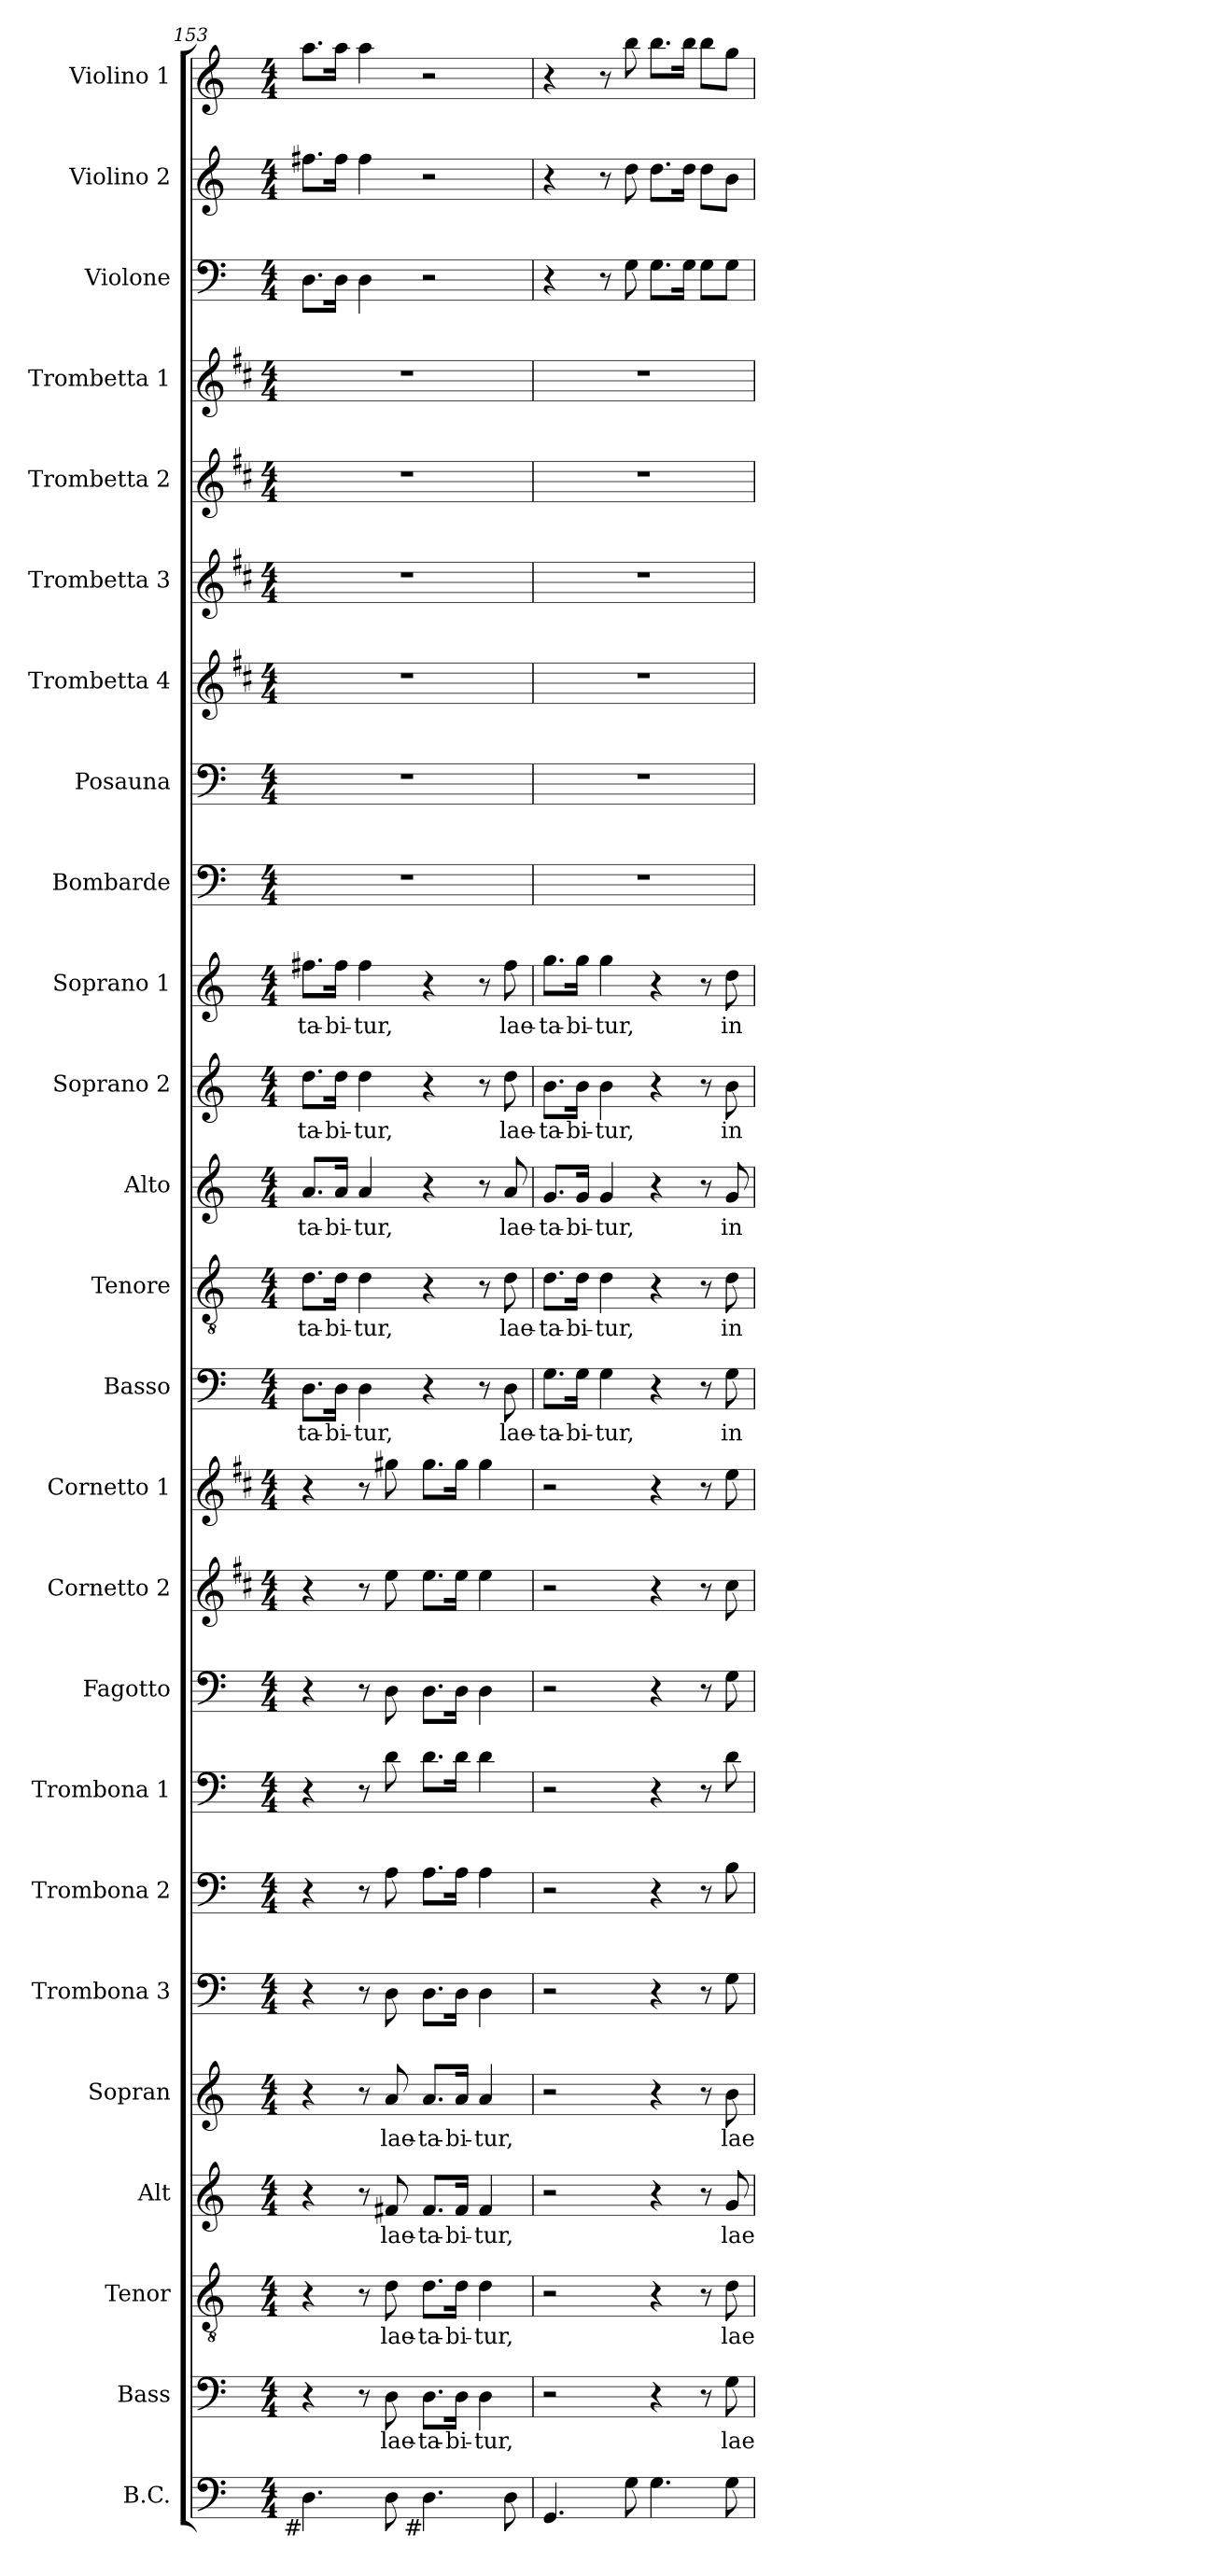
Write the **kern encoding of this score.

**kern	**kern	**text	**kern	**text	**kern	**text	**kern	**text	**kern	**kern	**kern	**kern	**kern	**kern	**kern	**text	**kern	**text	**kern	**text	**kern	**text	**kern	**text	**kern	**kern	**kern	**kern	**kern	**kern	**kern	**kern	**kern
*part25	*part24	*part24	*part23	*part23	*part22	*part22	*part21	*part21	*part20	*part19	*part18	*part17	*part16	*part15	*part14	*part14	*part13	*part13	*part12	*part12	*part11	*part11	*part10	*part10	*part9	*part8	*part7	*part6	*part5	*part4	*part3	*part2	*part1
*staff25	*staff24	*staff24	*staff23	*staff23	*staff22	*staff22	*staff21	*staff21	*staff20	*staff19	*staff18	*staff17	*staff16	*staff15	*staff14	*staff14	*staff13	*staff13	*staff12	*staff12	*staff11	*staff11	*staff10	*staff10	*staff9	*staff8	*staff7	*staff6	*staff5	*staff4	*staff3	*staff2	*staff1
*I"B.C.	*I"Bass	*	*I"Tenor	*	*I"Alt	*	*I"Sopran	*	*I"Trombona 3	*I"Trombona 2	*I"Trombona 1	*I"Fagotto	*I"Cornetto 2	*I"Cornetto 1	*I"Basso	*	*I"Tenore	*	*I"Alto	*	*I"Soprano 2	*	*I"Soprano 1	*	*I"Bombarde	*I"Posauna	*I"Trombetta 4	*I"Trombetta 3	*I"Trombetta 2	*I"Trombetta 1	*I"Violone	*I"Violino 2	*I"Violino 1
*I'B.C.	*I'B.	*	*I'T.	*	*I'A.	*	*I'S.	*	*I'Tbn. 2	*I'Tbn. 2	*I'Tbn. 1	*I'Fag.	*I'Cor. 2	*I'Cor. 1	*I'B.	*	*I'T.	*	*I'A.	*	*I'S.	*	*I'S.	*	*	*	*	*	*	*	*	*I'Vl. 2	*I'Vl. 1
!!LO:PB:g=z
*clefF4	*clefF4	*	*clefGv2	*	*clefG2	*	*clefG2	*	*clefF4	*clefF4	*clefF4	*clefF4	*clefG2	*clefG2	*clefF4	*	*clefGv2	*	*clefG2	*	*clefG2	*	*clefG2	*	*clefF4	*clefF4	*clefG2	*clefG2	*clefG2	*clefG2	*clefF4	*clefG2	*clefG2
*	*	*	*ITrd7c12	*	*	*	*	*	*	*	*	*	*ITrd1c2	*ITrd1c2	*	*	*ITrd7c12	*	*	*	*	*	*	*	*	*	*ITrd1c2	*ITrd1c2	*ITrd1c2	*ITrd1c2	*	*	*
*k[]	*k[]	*	*k[]	*	*k[]	*	*k[]	*	*k[]	*k[]	*k[]	*k[]	*k[]	*k[]	*k[]	*	*k[]	*	*k[]	*	*k[]	*	*k[]	*	*k[]	*k[]	*k[]	*k[]	*k[]	*k[]	*k[]	*k[]	*k[]
*C:	*C:	*	*C:	*	*C:	*	*C:	*	*C:	*C:	*C:	*C:	*C:	*C:	*C:	*	*C:	*	*C:	*	*C:	*	*C:	*	*C:	*C:	*C:	*C:	*C:	*C:	*C:	*C:	*C:
*M4/4	*M4/4	*	*M4/4	*	*M4/4	*	*M4/4	*	*M4/4	*M4/4	*M4/4	*M4/4	*M4/4	*M4/4	*M4/4	*	*M4/4	*	*M4/4	*	*M4/4	*	*M4/4	*	*M4/4	*M4/4	*M4/4	*M4/4	*M4/4	*M4/4	*M4/4	*M4/4	*M4/4
=153	=153	=153	=153	=153	=153	=153	=153	=153	=153	=153	=153	=153	=153	=153	=153	=153	=153	=153	=153	=153	=153	=153	=153	=153	=153	=153	=153	=153	=153	=153	=153	=153	=153
!	!	!	!	!	!	!	!	!	!	!	!	!	!	!	!	!LO:LY:b:color=#000000	!	!	!	!	!	!	!	!	!	!	!	!	!	!	!	!	!
!	!	!	!	!	!	!	!	!	!	!	!	!	!	!	!	!	!	!LO:LY:b:color=#000000	!	!	!	!	!	!	!	!	!	!	!	!	!	!	!
!	!	!	!	!	!	!	!	!	!	!	!	!	!	!	!	!	!	!	!	!LO:LY:b:color=#000000	!	!	!	!	!	!	!	!	!	!	!	!	!
!	!	!	!	!	!	!	!	!	!	!	!	!	!	!	!	!	!	!	!	!	!	!LO:LY:b:color=#000000	!	!	!	!	!	!	!	!	!	!	!
!LO:TX:b:rj:t=#	!	!	!	!	!	!	!	!	!	!	!	!	!	!	!	!	!	!	!	!	!	!	!	!	!	!	!	!	!	!	!	!	!
!	!	!	!	!	!	!	!	!	!	!	!	!	!	!	!	!	!	!	!	!	!	!	!	!LO:LY:b:color=#000000	!	!	!	!	!	!	!	!	!
4.Di\	4r	.	4r	.	4r	.	4r	.	4r	4r	4r	4r	4r	4r	8.Di\L	-ta-	8.Di\L	-ta-	8.ai/L	-ta-	8.ddi\L	-ta-	8.ff#Xi\L	-ta-	1r	1r	1r	1r	1r	1r	8.Di\L	8.ff#Xi\L	8.aai\L
!	!	!	!	!	!	!	!	!	!	!	!	!	!	!	!	!LO:LY:b:color=#000000	!	!	!	!	!	!	!	!	!	!	!	!	!	!	!	!	!
!	!	!	!	!	!	!	!	!	!	!	!	!	!	!	!	!	!	!LO:LY:b:color=#000000	!	!	!	!	!	!	!	!	!	!	!	!	!	!	!
!	!	!	!	!	!	!	!	!	!	!	!	!	!	!	!	!	!	!	!	!LO:LY:b:color=#000000	!	!	!	!	!	!	!	!	!	!	!	!	!
!	!	!	!	!	!	!	!	!	!	!	!	!	!	!	!	!	!	!	!	!	!	!LO:LY:b:color=#000000	!	!	!	!	!	!	!	!	!	!	!
!	!	!	!	!	!	!	!	!	!	!	!	!	!	!	!	!	!	!	!	!	!	!	!	!LO:LY:b:color=#000000	!	!	!	!	!	!	!	!	!
.	.	.	.	.	.	.	.	.	.	.	.	.	.	.	16Di\Jk	-bi-	16Di\Jk	-bi-	16ai/Jk	-bi-	16ddi\Jk	-bi-	16ff#i\Jk	-bi-	.	.	.	.	.	.	16Di\Jk	16ff#i\Jk	16aai\Jk
!	!	!	!	!	!	!	!	!	!	!	!	!	!	!	!	!LO:LY:b:color=#000000	!	!	!	!	!	!	!	!	!	!	!	!	!	!	!	!	!
!	!	!	!	!	!	!	!	!	!	!	!	!	!	!	!	!	!	!LO:LY:b:color=#000000	!	!	!	!	!	!	!	!	!	!	!	!	!	!	!
!	!	!	!	!	!	!	!	!	!	!	!	!	!	!	!	!	!	!	!	!LO:LY:b:color=#000000	!	!	!	!	!	!	!	!	!	!	!	!	!
!	!	!	!	!	!	!	!	!	!	!	!	!	!	!	!	!	!	!	!	!	!	!LO:LY:b:color=#000000	!	!	!	!	!	!	!	!	!	!	!
!	!	!	!	!	!	!	!	!	!	!	!	!	!	!	!	!	!	!	!	!	!	!	!	!LO:LY:b:color=#000000	!	!	!	!	!	!	!	!	!
.	8r	.	8r	.	8r	.	8r	.	8r	8r	8r	8r	8r	8r	4Di\	-tur,	4Di\	-tur,	4ai/	-tur,	4ddi\	-tur,	4ff#i\	-tur,	.	.	.	.	.	.	4Di\	4ff#i\	4aai\
!	!	!LO:LY:b:color=#000000	!	!	!	!	!	!	!	!	!	!	!	!	!	!	!	!	!	!	!	!	!	!	!	!	!	!	!	!	!	!	!
!	!	!	!	!LO:LY:b:color=#000000	!	!	!	!	!	!	!	!	!	!	!	!	!	!	!	!	!	!	!	!	!	!	!	!	!	!	!	!	!
!	!	!	!	!	!	!LO:LY:b:color=#000000	!	!	!	!	!	!	!	!	!	!	!	!	!	!	!	!	!	!	!	!	!	!	!	!	!	!	!
!	!	!	!	!	!	!	!	!LO:LY:b:color=#000000	!	!	!	!	!	!	!	!	!	!	!	!	!	!	!	!	!	!	!	!	!	!	!	!	!
8Di\	8Di\	lae-	8Di\	lae-	8f#Xi/	lae-	8ai/	lae-	8Di\	8Ai\	8di\	8Di\	8ddi\	8ff#Xi\	.	.	.	.	.	.	.	.	.	.	.	.	.	.	.	.	.	.	.
!	!	!LO:LY:b:color=#000000	!	!	!	!	!	!	!	!	!	!	!	!	!	!	!	!	!	!	!	!	!	!	!	!	!	!	!	!	!	!	!
!	!	!	!	!LO:LY:b:color=#000000	!	!	!	!	!	!	!	!	!	!	!	!	!	!	!	!	!	!	!	!	!	!	!	!	!	!	!	!	!
!	!	!	!	!	!	!LO:LY:b:color=#000000	!	!	!	!	!	!	!	!	!	!	!	!	!	!	!	!	!	!	!	!	!	!	!	!	!	!	!
!LO:TX:b:rj:t=#	!	!	!	!	!	!	!	!	!	!	!	!	!	!	!	!	!	!	!	!	!	!	!	!	!	!	!	!	!	!	!	!	!
!	!	!	!	!	!	!	!	!LO:LY:b:color=#000000	!	!	!	!	!	!	!	!	!	!	!	!	!	!	!	!	!	!	!	!	!	!	!	!	!
4.Di\	8.Di\L	-ta-	8.Di\L	-ta-	8.f#i/L	-ta-	8.ai/L	-ta-	8.Di\L	8.Ai\L	8.di\L	8.Di\L	8.ddi\L	8.ff#i\L	4r	.	4r	.	4r	.	4r	.	4r	.	.	.	.	.	.	.	2r	2r	2r
!	!	!LO:LY:b:color=#000000	!	!	!	!	!	!	!	!	!	!	!	!	!	!	!	!	!	!	!	!	!	!	!	!	!	!	!	!	!	!	!
!	!	!	!	!LO:LY:b:color=#000000	!	!	!	!	!	!	!	!	!	!	!	!	!	!	!	!	!	!	!	!	!	!	!	!	!	!	!	!	!
!	!	!	!	!	!	!LO:LY:b:color=#000000	!	!	!	!	!	!	!	!	!	!	!	!	!	!	!	!	!	!	!	!	!	!	!	!	!	!	!
!	!	!	!	!	!	!	!	!LO:LY:b:color=#000000	!	!	!	!	!	!	!	!	!	!	!	!	!	!	!	!	!	!	!	!	!	!	!	!	!
.	16Di\Jk	-bi-	16Di\Jk	-bi-	16f#i/Jk	-bi-	16ai/Jk	-bi-	16Di\Jk	16Ai\Jk	16di\Jk	16Di\Jk	16ddi\Jk	16ff#i\Jk	.	.	.	.	.	.	.	.	.	.	.	.	.	.	.	.	.	.	.
!	!	!LO:LY:b:color=#000000	!	!	!	!	!	!	!	!	!	!	!	!	!	!	!	!	!	!	!	!	!	!	!	!	!	!	!	!	!	!	!
!	!	!	!	!LO:LY:b:color=#000000	!	!	!	!	!	!	!	!	!	!	!	!	!	!	!	!	!	!	!	!	!	!	!	!	!	!	!	!	!
!	!	!	!	!	!	!LO:LY:b:color=#000000	!	!	!	!	!	!	!	!	!	!	!	!	!	!	!	!	!	!	!	!	!	!	!	!	!	!	!
!	!	!	!	!	!	!	!	!LO:LY:b:color=#000000	!	!	!	!	!	!	!	!	!	!	!	!	!	!	!	!	!	!	!	!	!	!	!	!	!
.	4Di\	-tur,	4Di\	-tur,	4f#i/	-tur,	4ai/	-tur,	4Di\	4Ai\	4di\	4Di\	4ddi\	4ff#i\	8r	.	8r	.	8r	.	8r	.	8r	.	.	.	.	.	.	.	.	.	.
!	!	!	!	!	!	!	!	!	!	!	!	!	!	!	!	!LO:LY:b:color=#000000	!	!	!	!	!	!	!	!	!	!	!	!	!	!	!	!	!
!	!	!	!	!	!	!	!	!	!	!	!	!	!	!	!	!	!	!LO:LY:b:color=#000000	!	!	!	!	!	!	!	!	!	!	!	!	!	!	!
!	!	!	!	!	!	!	!	!	!	!	!	!	!	!	!	!	!	!	!	!LO:LY:b:color=#000000	!	!	!	!	!	!	!	!	!	!	!	!	!
!	!	!	!	!	!	!	!	!	!	!	!	!	!	!	!	!	!	!	!	!	!	!LO:LY:b:color=#000000	!	!	!	!	!	!	!	!	!	!	!
!	!	!	!	!	!	!	!	!	!	!	!	!	!	!	!	!	!	!	!	!	!	!	!	!LO:LY:b:color=#000000	!	!	!	!	!	!	!	!	!
8Di\	.	.	.	.	.	.	.	.	.	.	.	.	.	.	8Di\	lae-	8Di\	lae-	8ai/	lae-	8ddi\	lae-	8ff#i\	lae-	.	.	.	.	.	.	.	.	.
=154	=154	=154	=154	=154	=154	=154	=154	=154	=154	=154	=154	=154	=154	=154	=154	=154	=154	=154	=154	=154	=154	=154	=154	=154	=154	=154	=154	=154	=154	=154	=154	=154	=154
!	!	!	!	!	!	!	!	!	!	!	!	!	!	!	!	!LO:LY:b:color=#000000	!	!	!	!	!	!	!	!	!	!	!	!	!	!	!	!	!
!	!	!	!	!	!	!	!	!	!	!	!	!	!	!	!	!	!	!LO:LY:b:color=#000000	!	!	!	!	!	!	!	!	!	!	!	!	!	!	!
!	!	!	!	!	!	!	!	!	!	!	!	!	!	!	!	!	!	!	!	!LO:LY:b:color=#000000	!	!	!	!	!	!	!	!	!	!	!	!	!
!	!	!	!	!	!	!	!	!	!	!	!	!	!	!	!	!	!	!	!	!	!	!LO:LY:b:color=#000000	!	!	!	!	!	!	!	!	!	!	!
!	!	!	!	!	!	!	!	!	!	!	!	!	!	!	!	!	!	!	!	!	!	!	!	!LO:LY:b:color=#000000	!	!	!	!	!	!	!	!	!
4.GGi/	2r	.	2r	.	2r	.	2r	.	2r	2r	2r	2r	2r	2r	8.Gi\L	-ta-	8.Di\L	-ta-	8.gi/L	-ta-	8.bi\L	-ta-	8.ggi\L	-ta-	1r	1r	1r	1r	1r	1r	4r	4r	4r
!	!	!	!	!	!	!	!	!	!	!	!	!	!	!	!	!LO:LY:b:color=#000000	!	!	!	!	!	!	!	!	!	!	!	!	!	!	!	!	!
!	!	!	!	!	!	!	!	!	!	!	!	!	!	!	!	!	!	!LO:LY:b:color=#000000	!	!	!	!	!	!	!	!	!	!	!	!	!	!	!
!	!	!	!	!	!	!	!	!	!	!	!	!	!	!	!	!	!	!	!	!LO:LY:b:color=#000000	!	!	!	!	!	!	!	!	!	!	!	!	!
!	!	!	!	!	!	!	!	!	!	!	!	!	!	!	!	!	!	!	!	!	!	!LO:LY:b:color=#000000	!	!	!	!	!	!	!	!	!	!	!
!	!	!	!	!	!	!	!	!	!	!	!	!	!	!	!	!	!	!	!	!	!	!	!	!LO:LY:b:color=#000000	!	!	!	!	!	!	!	!	!
.	.	.	.	.	.	.	.	.	.	.	.	.	.	.	16Gi\Jk	-bi-	16Di\Jk	-bi-	16gi/Jk	-bi-	16bi\Jk	-bi-	16ggi\Jk	-bi-	.	.	.	.	.	.	.	.	.
!	!	!	!	!	!	!	!	!	!	!	!	!	!	!	!	!LO:LY:b:color=#000000	!	!	!	!	!	!	!	!	!	!	!	!	!	!	!	!	!
!	!	!	!	!	!	!	!	!	!	!	!	!	!	!	!	!	!	!LO:LY:b:color=#000000	!	!	!	!	!	!	!	!	!	!	!	!	!	!	!
!	!	!	!	!	!	!	!	!	!	!	!	!	!	!	!	!	!	!	!	!LO:LY:b:color=#000000	!	!	!	!	!	!	!	!	!	!	!	!	!
!	!	!	!	!	!	!	!	!	!	!	!	!	!	!	!	!	!	!	!	!	!	!LO:LY:b:color=#000000	!	!	!	!	!	!	!	!	!	!	!
!	!	!	!	!	!	!	!	!	!	!	!	!	!	!	!	!	!	!	!	!	!	!	!	!LO:LY:b:color=#000000	!	!	!	!	!	!	!	!	!
.	.	.	.	.	.	.	.	.	.	.	.	.	.	.	4Gi\	-tur,	4Di\	-tur,	4gi/	-tur,	4bi\	-tur,	4ggi\	-tur,	.	.	.	.	.	.	8r	8r	8r
8Gi\	.	.	.	.	.	.	.	.	.	.	.	.	.	.	.	.	.	.	.	.	.	.	.	.	.	.	.	.	.	.	8Gi\	8ddi\	8bbi\
4.Gi\	4r	.	4r	.	4r	.	4r	.	4r	4r	4r	4r	4r	4r	4r	.	4r	.	4r	.	4r	.	4r	.	.	.	.	.	.	.	8.Gi\L	8.ddi\L	8.bbi\L
.	.	.	.	.	.	.	.	.	.	.	.	.	.	.	.	.	.	.	.	.	.	.	.	.	.	.	.	.	.	.	16Gi\Jk	16ddi\Jk	16bbi\Jk
.	8r	.	8r	.	8r	.	8r	.	8r	8r	8r	8r	8r	8r	8r	.	8r	.	8r	.	8r	.	8r	.	.	.	.	.	.	.	8Gi\L	8ddi\L	8bbi\L
!	!	!LO:LY:b:color=#000000	!	!	!	!	!	!	!	!	!	!	!	!	!	!	!	!	!	!	!	!	!	!	!	!	!	!	!	!	!	!	!
!	!	!	!	!LO:LY:b:color=#000000	!	!	!	!	!	!	!	!	!	!	!	!	!	!	!	!	!	!	!	!	!	!	!	!	!	!	!	!	!
!	!	!	!	!	!	!LO:LY:b:color=#000000	!	!	!	!	!	!	!	!	!	!	!	!	!	!	!	!	!	!	!	!	!	!	!	!	!	!	!
!	!	!	!	!	!	!	!	!LO:LY:b:color=#000000	!	!	!	!	!	!	!	!	!	!	!	!	!	!	!	!	!	!	!	!	!	!	!	!	!
!	!	!	!	!	!	!	!	!	!	!	!	!	!	!	!	!LO:LY:b:color=#000000	!	!	!	!	!	!	!	!	!	!	!	!	!	!	!	!	!
!	!	!	!	!	!	!	!	!	!	!	!	!	!	!	!	!	!	!LO:LY:b:color=#000000	!	!	!	!	!	!	!	!	!	!	!	!	!	!	!
!	!	!	!	!	!	!	!	!	!	!	!	!	!	!	!	!	!	!	!	!LO:LY:b:color=#000000	!	!	!	!	!	!	!	!	!	!	!	!	!
!	!	!	!	!	!	!	!	!	!	!	!	!	!	!	!	!	!	!	!	!	!	!LO:LY:b:color=#000000	!	!	!	!	!	!	!	!	!	!	!
!	!	!	!	!	!	!	!	!	!	!	!	!	!	!	!	!	!	!	!	!	!	!	!	!LO:LY:b:color=#000000	!	!	!	!	!	!	!	!	!
8Gi\	8Gi\	lae-	8Di\	lae-	8gi/	lae-	8bi\	lae-	8Gi\	8Bi\	8di\	8Gi\	8bi\	8ddi\	8Gi\	in	8Di\	in	8gi/	in	8bi\	in	8ddi\	in	.	.	.	.	.	.	8Gi\J	8bi\J	8ggi\J
=	=	=	=	=	=	=	=	=	=	=	=	=	=	=	=	=	=	=	=	=	=	=	=	=	=	=	=	=	=	=	=	=	=
*-	*-	*-	*-	*-	*-	*-	*-	*-	*-	*-	*-	*-	*-	*-	*-	*-	*-	*-	*-	*-	*-	*-	*-	*-	*-	*-	*-	*-	*-	*-	*-	*-	*-
